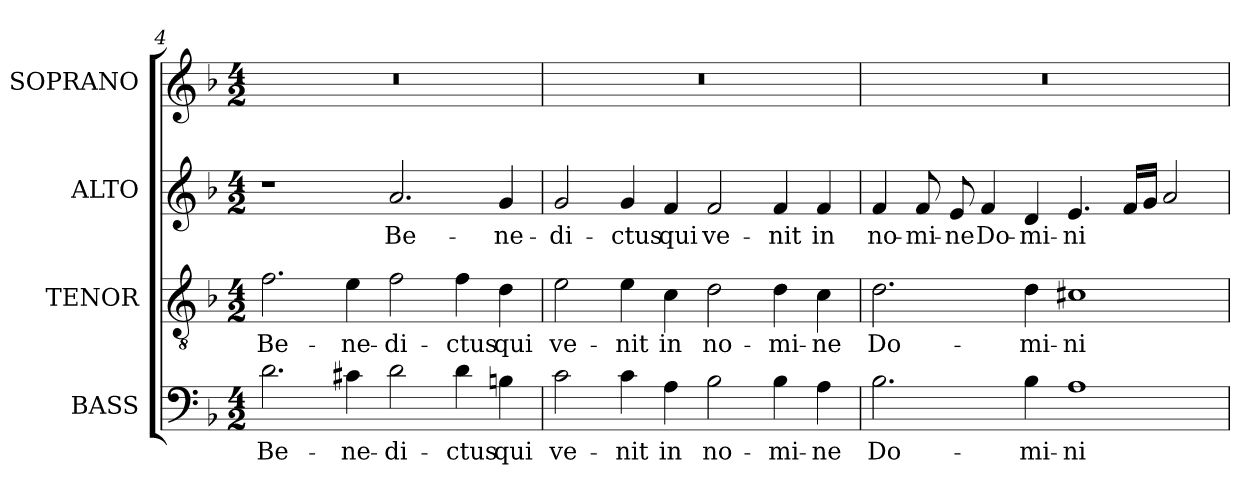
**kern	**text	**kern	**text	**kern	**text	**kern
*part4	*part4	*part3	*part3	*part2	*part2	*part1
*staff4	*staff4	*staff3	*staff3	*staff2	*staff2	*staff1
*I"BASS	*	*I"TENOR	*	*I"ALTO	*	*I"SOPRANO
*I'B.	*	*I'T.	*	*I'A.	*	*I'S.
!!LO:LB:g=z
*clefF4	*	*clefGv2	*	*clefG2	*	*clefG2
*	*	*ITrd7c12	*	*	*	*
*k[b-]	*	*k[b-]	*	*k[b-]	*	*k[b-]
*F:	*	*F:	*	*F:	*	*F:
*M4/2	*	*M4/2	*	*M4/2	*	*M4/2
=4	=4	=4	=4	=4	=4	=4
!	!LO:LY:b:color=#000000	!	!	!	!	!
!	!	!	!LO:LY:b:color=#000000	!	!	!LO:N:vis=1
2.di\	Be-	2.Fi\	Be-	1r	.	0r
!	!LO:LY:b:color=#000000	!	!	!	!	!
!	!	!	!LO:LY:b:color=#000000	!	!	!
4c#Xi\	-ne-	4Ei\	-ne-	.	.	.
!	!LO:LY:b:color=#000000	!	!	!	!	!
!	!	!	!LO:LY:b:color=#000000	!	!	!
!	!	!	!	!	!LO:LY:b:color=#000000	!
2di\	-di-	2Fi\	-di-	2.ai/	Be-	.
!	!LO:LY:b:color=#000000	!	!	!	!	!
!	!	!	!LO:LY:b:color=#000000	!	!	!
4di\	-ctus	4Fi\	-ctus	.	.	.
!	!LO:LY:b:color=#000000	!	!	!	!	!
!	!	!	!LO:LY:b:color=#000000	!	!	!
!	!	!	!	!	!LO:LY:b:color=#000000	!
4Bni\	qui	4Di\	qui	4gi/	-ne-	.
=5	=5	=5	=5	=5	=5	=5
!	!LO:LY:b:color=#000000	!	!	!	!	!
!	!	!	!LO:LY:b:color=#000000	!	!	!
!	!	!	!	!	!LO:LY:b:color=#000000	!LO:N:vis=1
2ci\	ve-	2Ei\	ve-	2gi/	-di-	0r
!	!LO:LY:b:color=#000000	!	!	!	!	!
!	!	!	!LO:LY:b:color=#000000	!	!	!
!	!	!	!	!	!LO:LY:b:color=#000000	!
4ci\	-nit	4Ei\	-nit	4gi/	-ctus	.
!	!LO:LY:b:color=#000000	!	!	!	!	!
!	!	!	!LO:LY:b:color=#000000	!	!	!
!	!	!	!	!	!LO:LY:b:color=#000000	!
4Ai\	in	4Ci\	in	4fi/	qui	.
!	!LO:LY:b:color=#000000	!	!	!	!	!
!	!	!	!LO:LY:b:color=#000000	!	!	!
!	!	!	!	!	!LO:LY:b:color=#000000	!
2B-i\	no-	2Di\	no-	2fi/	ve-	.
!	!LO:LY:b:color=#000000	!	!	!	!	!
!	!	!	!LO:LY:b:color=#000000	!	!	!
!	!	!	!	!	!LO:LY:b:color=#000000	!
4B-i\	-mi-	4Di\	-mi-	4fi/	-nit	.
!	!LO:LY:b:color=#000000	!	!	!	!	!
!	!	!	!LO:LY:b:color=#000000	!	!	!
!	!	!	!	!	!LO:LY:b:color=#000000	!
4Ai\	-ne	4Ci\	-ne	4fi/	in	.
=6	=6	=6	=6	=6	=6	=6
!	!LO:LY:b:color=#000000	!	!	!	!	!
!	!	!	!LO:LY:b:color=#000000	!	!	!
!	!	!	!	!	!LO:LY:b:color=#000000	!LO:N:vis=1
2.B-i\	Do-	2.Di\	Do-	4fi/	no-	0r
!	!	!	!	!	!LO:LY:b:color=#000000	!
.	.	.	.	8fi/	-mi-	.
!	!	!	!	!	!LO:LY:b:color=#000000	!
.	.	.	.	8ei/	-ne	.
!	!	!	!	!	!LO:LY:b:color=#000000	!
.	.	.	.	4fi/	Do-	.
!	!LO:LY:b:color=#000000	!	!	!	!	!
!	!	!	!LO:LY:b:color=#000000	!	!	!
!	!	!	!	!	!LO:LY:b:color=#000000	!
4B-i\	-mi-	4Di\	-mi-	4di/	-mi-	.
!	!LO:LY:b:color=#000000	!	!	!	!	!
!	!	!	!LO:LY:b:color=#000000	!	!	!
!	!	!	!	!	!LO:LY:b:color=#000000	!
1Ai	-ni	1C#Xi	-ni	4.ei/	-ni	.
.	.	.	.	16fi/LL	.	.
.	.	.	.	16gi/JJ	.	.
.	.	.	.	2ai/	.	.
=	=	=	=	=	=	=
*-	*-	*-	*-	*-	*-	*-
